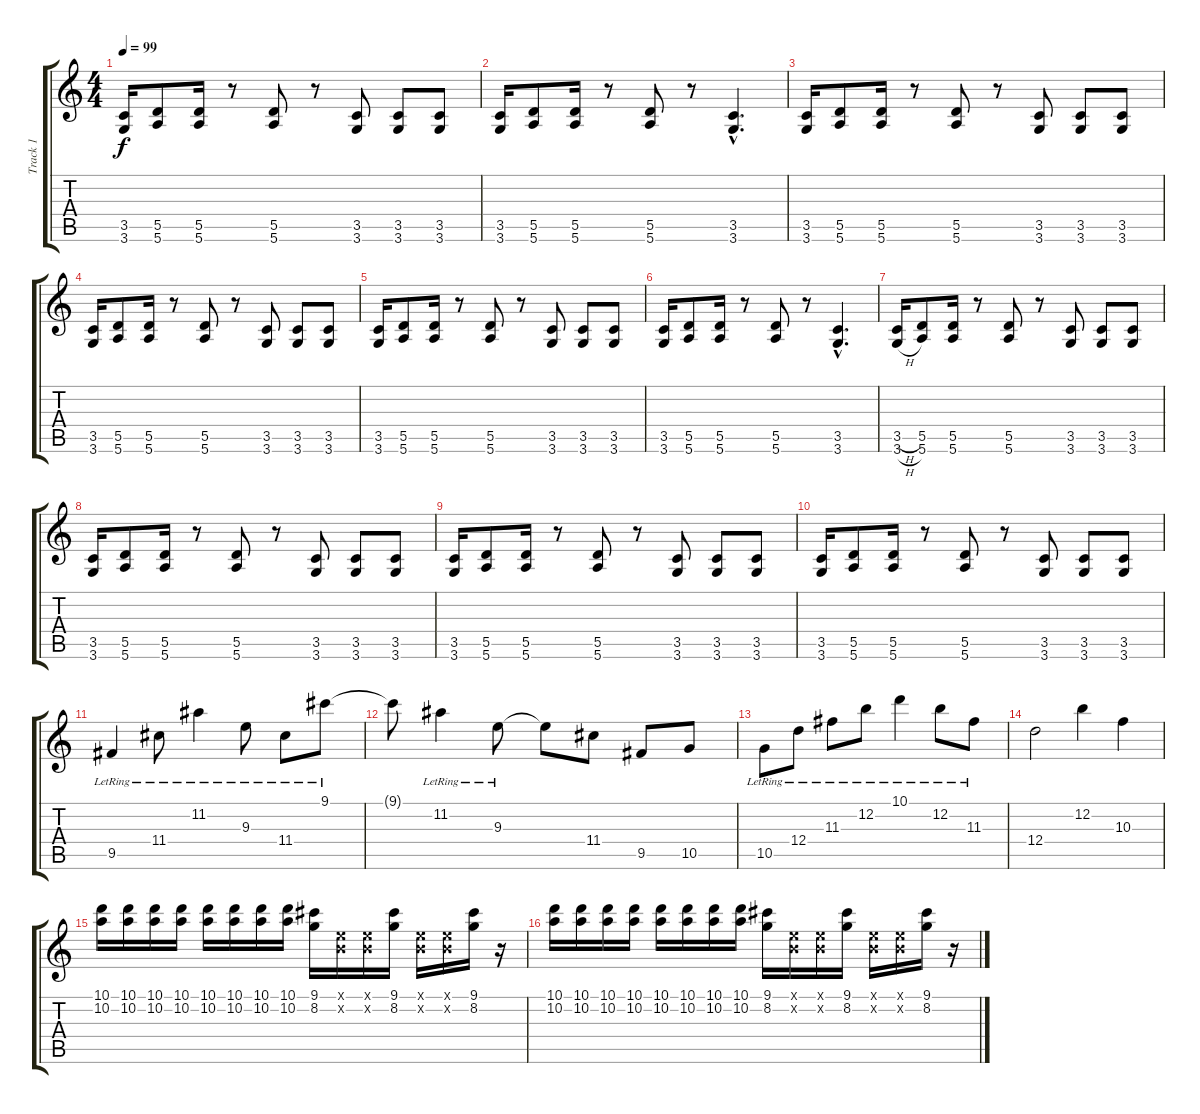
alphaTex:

\track ("Track 1" "Track 1") {instrument distortionguitar}
\staff {score tabs}
\tuning (E4 B3 G3 D3 A2 E2) {hide}
\ts (4 4)
\tempo 99
\clef g2
\ks c
(3.5 3.6).16{dy f} (5.5 5.6).8 (5.5 5.6).16 r.8 (5.5 5.6).8 r.8 (3.5 3.6).8 (3.5 3.6).8 (3.5 3.6).8 |
(3.5 3.6).16 (5.5 5.6).8 (5.5 5.6).16 r.8 (5.5 5.6).8 r.8 (3.5{hac} 3.6{hac}).4{d} |
(3.5 3.6).16 (5.5 5.6).8 (5.5 5.6).16 r.8 (5.5 5.6).8 r.8 (3.5 3.6).8 (3.5 3.6).8 (3.5 3.6).8 |
(3.5 3.6).16 (5.5 5.6).8 (5.5 5.6).16 r.8 (5.5 5.6).8 r.8 (3.5 3.6).8 (3.5 3.6).8 (3.5 3.6).8 |
(3.5 3.6).16 (5.5 5.6).8 (5.5 5.6).16 r.8 (5.5 5.6).8 r.8 (3.5 3.6).8 (3.5 3.6).8 (3.5 3.6).8 |
(3.5 3.6).16 (5.5 5.6).8 (5.5 5.6).16 r.8 (5.5 5.6).8 r.8 (3.5{hac} 3.6{hac}).4{d} |
(3.5{h} 3.6{h}).16 (5.5 5.6).8 (5.5 5.6).16 r.8 (5.5 5.6).8 r.8 (3.5 3.6).8 (3.5 3.6).8 (3.5 3.6).8 |
(3.5 3.6).16 (5.5 5.6).8 (5.5 5.6).16 r.8 (5.5 5.6).8 r.8 (3.5 3.6).8 (3.5 3.6).8 (3.5 3.6).8 |
(3.5 3.6).16 (5.5 5.6).8 (5.5 5.6).16 r.8 (5.5 5.6).8 r.8 (3.5 3.6).8 (3.5 3.6).8 (3.5 3.6).8 |
(3.5 3.6).16 (5.5 5.6).8 (5.5 5.6).16 r.8 (5.5 5.6).8 r.8 (3.5 3.6).8 (3.5 3.6).8 (3.5 3.6).8 |
9.5{lr}.4 11.4{lr}.8 11.2{lr}.4 9.3{lr}.8 11.4{lr}.8 9.1{lr}.8 |
9.1{t}.8 11.2{lr}.4 9.3{lr}.8 9.3{t}.8 11.4.8 9.5.8 10.5.8 |
10.5{lr}.8 12.4{lr}.8 11.3{lr}.8 12.2{lr}.8 10.1{lr}.4 12.2{lr}.8 11.3{lr}.8 |
12.4.2 12.2.4 10.3.4 |
(10.1 10.2).16 (10.1 10.2).16 (10.1 10.2).16 (10.1 10.2).16 (10.1 10.2).16 (10.1 10.2).16 (10.1 10.2).16 (10.1 10.2).16 (9.1 8.2).16 (0.1{x} 0.2{x}).16 (0.1{x} 0.2{x}).16 (9.1 8.2).16 (0.1{x} 0.2{x}).16 (0.1{x} 0.2{x}).16 (9.1 8.2).16 r.16 |
(10.1 10.2).16 (10.1 10.2).16 (10.1 10.2).16 (10.1 10.2).16 (10.1 10.2).16 (10.1 10.2).16 (10.1 10.2).16 (10.1 10.2).16 (9.1 8.2).16 (0.1{x} 0.2{x}).16 (0.1{x} 0.2{x}).16 (9.1 8.2).16 (0.1{x} 0.2{x}).16 (0.1{x} 0.2{x}).16 (9.1 8.2).16 r.16
